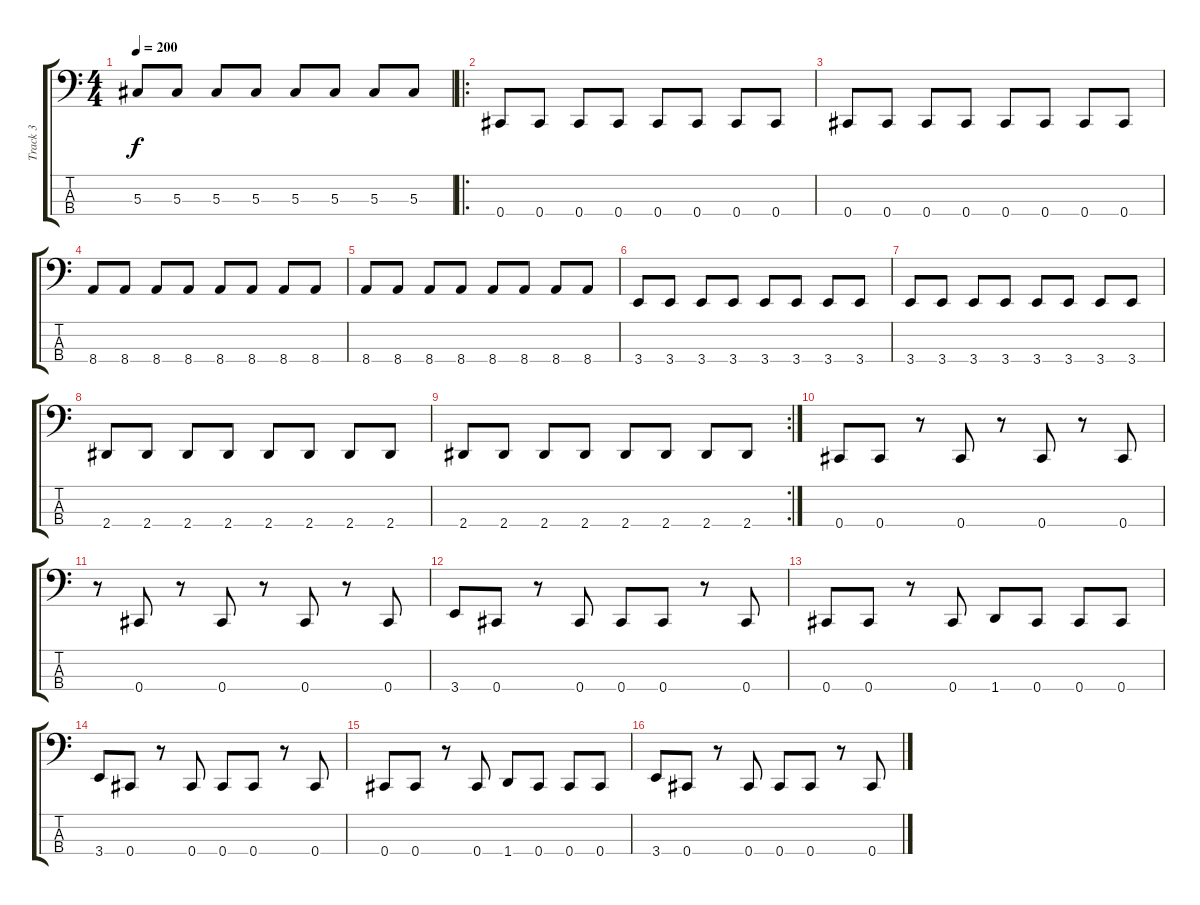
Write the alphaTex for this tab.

\track ("Track 3" "Track 3") {instrument electricbassfinger}
\staff {score tabs}
\tuning (Gb2 Db2 Ab1 Db1) {hide}
\ts (4 4)
\tempo 200
\clef f4
\ks c
5.3.8{dy f} 5.3.8 5.3.8 5.3.8 5.3.8 5.3.8 5.3.8 5.3.8 |
\ro
0.4.8 0.4.8 0.4.8 0.4.8 0.4.8 0.4.8 0.4.8 0.4.8 |
0.4.8 0.4.8 0.4.8 0.4.8 0.4.8 0.4.8 0.4.8 0.4.8 |
8.4.8 8.4.8 8.4.8 8.4.8 8.4.8 8.4.8 8.4.8 8.4.8 |
8.4.8 8.4.8 8.4.8 8.4.8 8.4.8 8.4.8 8.4.8 8.4.8 |
3.4.8 3.4.8 3.4.8 3.4.8 3.4.8 3.4.8 3.4.8 3.4.8 |
3.4.8 3.4.8 3.4.8 3.4.8 3.4.8 3.4.8 3.4.8 3.4.8 |
2.4.8 2.4.8 2.4.8 2.4.8 2.4.8 2.4.8 2.4.8 2.4.8 |
\rc 2
2.4.8 2.4.8 2.4.8 2.4.8 2.4.8 2.4.8 2.4.8 2.4.8 |
0.4.8 0.4.8 r.8 0.4.8 r.8 0.4.8 r.8 0.4.8 |
r.8 0.4.8 r.8 0.4.8 r.8 0.4.8 r.8 0.4.8 |
3.4.8 0.4.8 r.8 0.4.8 0.4.8 0.4.8 r.8 0.4.8 |
0.4.8 0.4.8 r.8 0.4.8 1.4.8 0.4.8 0.4.8 0.4.8 |
3.4.8 0.4.8 r.8 0.4.8 0.4.8 0.4.8 r.8 0.4.8 |
0.4.8 0.4.8 r.8 0.4.8 1.4.8 0.4.8 0.4.8 0.4.8 |
3.4.8 0.4.8 r.8 0.4.8 0.4.8 0.4.8 r.8 0.4.8
